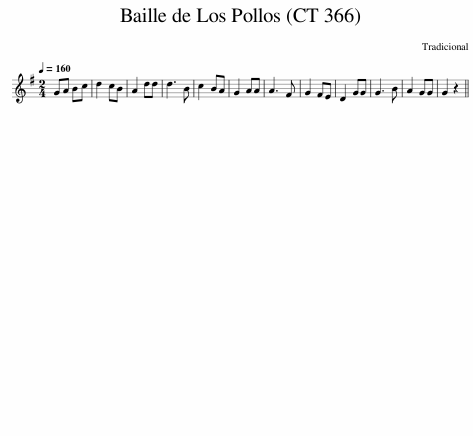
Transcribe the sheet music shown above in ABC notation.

X:1
L:1/8
Q:1/4=160
M:2/4
I:linebreak $
K:G
V:1 treble
V:1
 GA Bc | d2 cB | A2 dd | d3 B | c2 BA | %5
 G2 AA | A3 F | G2 FE | D2 GG | G3 B | %10
 A2 GG | G2 z2 || %12
